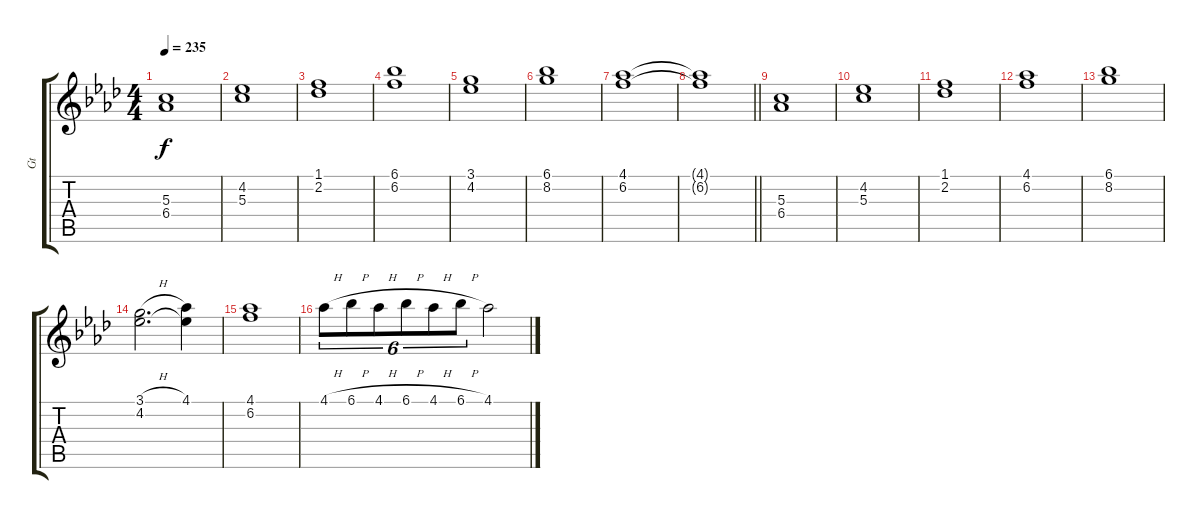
\track ("Gt" "Gt") {instrument acousticguitarnylon}
\staff {score tabs}
\tuning (E4 B3 G3 D3 A2 E2) {hide}
\ts (4 4)
\tempo 235
\clef g2
\ks ab
(5.3 6.4).1{dy f} |
(4.2 5.3).1 |
(1.1 2.2).1 |
(6.1 6.2).1 |
(3.1 4.2).1 |
(6.1 8.2).1 |
(4.1 6.2).1 |
\barLineRight lightlight
(4.1{t} 6.2{t}).1 |
\section ("" "")
(5.3 6.4).1 |
(4.2 5.3).1 |
(1.1 2.2).1 |
(4.1 6.2).1 |
(6.1 8.2).1 |
(3.1{h} 4.2).2{d} (4.1 4.2{t}).4 |
(4.1 6.2).1 |
4.1{h}.8{tu (6 4)} 6.1{h}.8{tu (6 4)} 4.1{h}.8{tu (6 4)} 6.1{h}.8{tu (6 4)} 4.1{h}.8{tu (6 4)} 6.1{h}.8{tu (6 4)} 4.1.2
